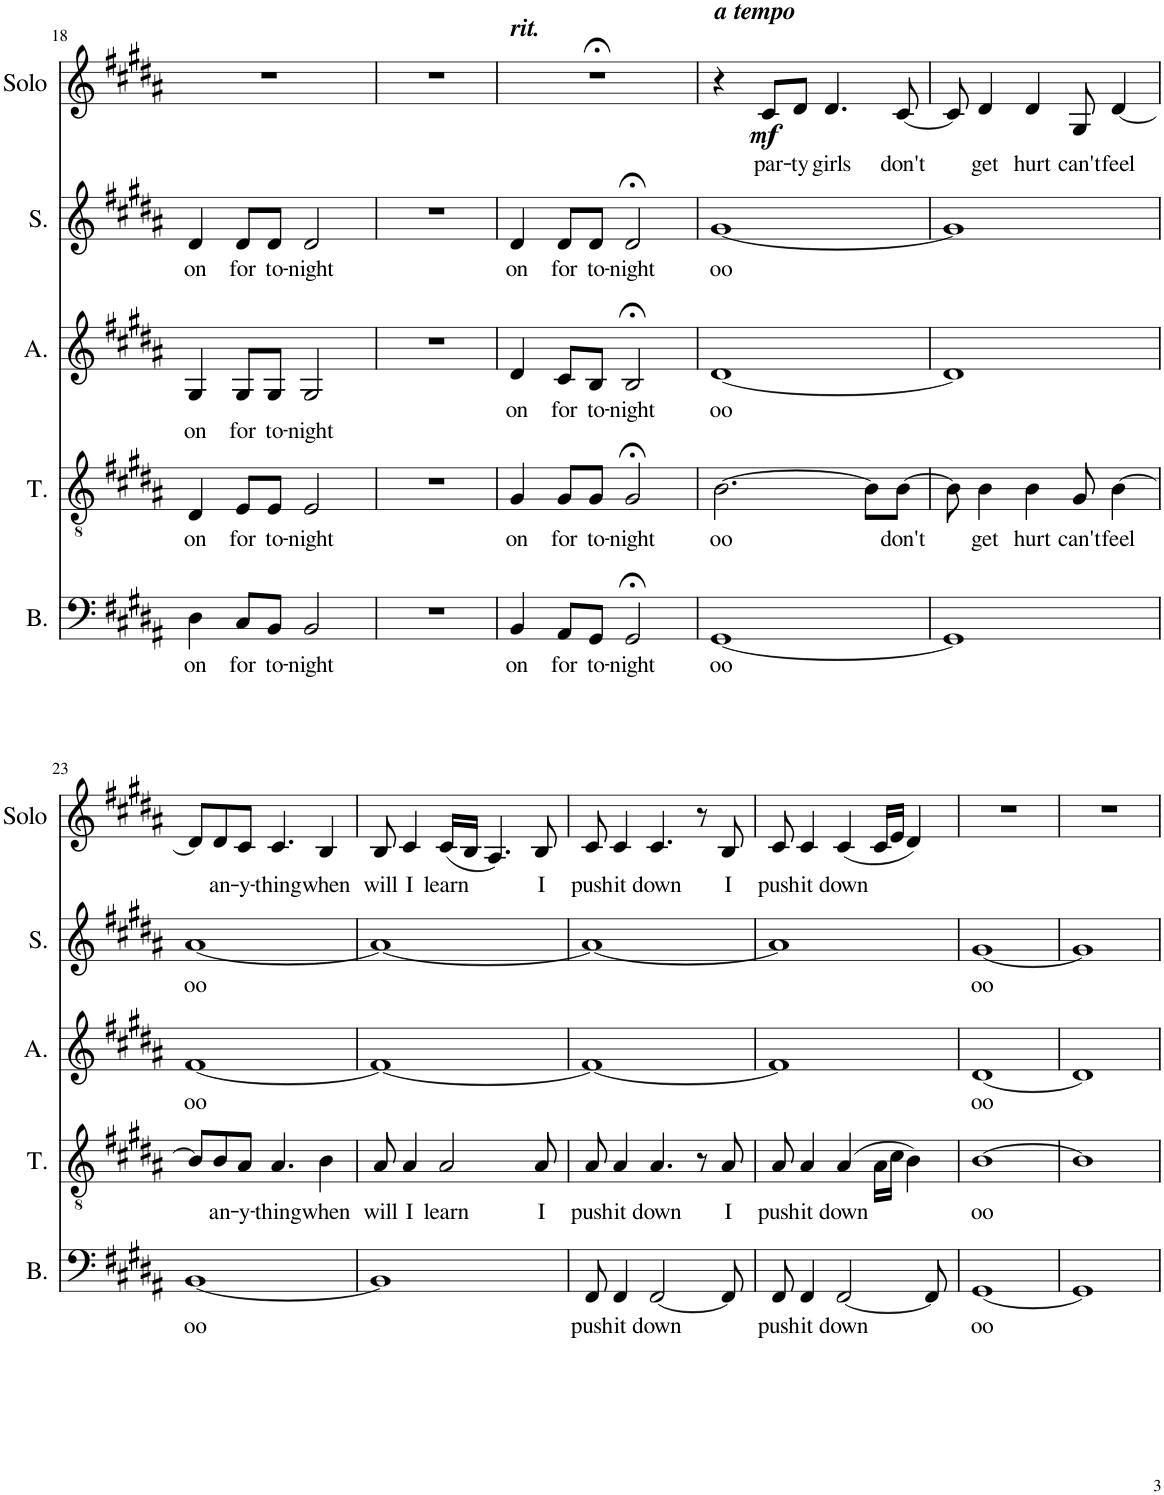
**kern	**text	**kern	**text	**kern	**text	**kern	**text	**kern	**text	**dynam
*part5	*part5	*part4	*part4	*part3	*part3	*part2	*part2	*part1	*part1	*part1
*staff5	*staff5	*staff4	*staff4	*staff3	*staff3	*staff2	*staff2	*staff1	*staff1	*staff1
*I"Bass	*	*I"Tenor	*	*I"Alto	*	*I"Soprano	*	*I"Solo	*	*
*I'B.	*	*I'T.	*	*I'A.	*	*I'S.	*	*I'Solo	*	*
!!LO:PB:g=z
*clefF4	*	*clefGv2	*	*clefG2	*	*clefG2	*	*clefG2	*	*
*k[f#c#g#d#a#]	*	*k[f#c#g#d#a#]	*	*k[f#c#g#d#a#]	*	*k[f#c#g#d#a#]	*	*k[f#c#g#d#a#]	*	*
*M2/2	*	*M2/2	*	*M2/2	*	*M2/2	*	*M2/2	*	*
*met(c|)	*	*met(c|)	*	*met(c|)	*	*met(c|)	*	*met(c|)	*	*
=18	=18	=18	=18	=18	=18	=18	=18	=18	=18	=18
!	!LO:LY:b	!	!LO:LY:b	!	!LO:LY:b	!	!LO:LY:b	!	!	!
4D#\	on	4D#/	on	4G#/	on	4d#/	on	1r	.	.
!	!LO:LY:b	!	!LO:LY:b	!	!LO:LY:b	!	!LO:LY:b	!	!	!
8C#/L	for	8E/L	for	8G#/L	for	8d#/L	for	.	.	.
!	!LO:LY:b	!	!LO:LY:b	!	!LO:LY:b	!	!LO:LY:b	!	!	!
8BB/J	to-	8E/J	to-	8G#/J	to-	8d#/J	to-	.	.	.
!	!LO:LY:b	!	!LO:LY:b	!	!LO:LY:b	!	!LO:LY:b	!	!	!
2BB/	-night	2E/	-night	2G#/	-night	2d#/	-night	.	.	.
=19	=19	=19	=19	=19	=19	=19	=19	=19	=19	=19
1r	.	1r	.	1r	.	1r	.	1r	.	.
=20	=20	=20	=20	=20	=20	=20	=20	=20	=20	=20
!	!	!	!	!	!	!	!	!LO:TX:a:Bi:t=rit.	!	!
!	!LO:LY:b	!	!LO:LY:b	!	!LO:LY:b	!	!LO:LY:b	!	!	!
4BB/	on	4G#/	on	4d#/	on	4d#/	on	1r;<	.	.
!	!LO:LY:b	!	!LO:LY:b	!	!LO:LY:b	!	!LO:LY:b	!	!	!
8AA#/L	for	8G#/L	for	8c#/L	for	8d#/L	for	.	.	.
!	!LO:LY:b	!	!LO:LY:b	!	!LO:LY:b	!	!LO:LY:b	!	!	!
8GG#/J	to-	8G#/J	to-	8B/J	to-	8d#/J	to-	.	.	.
!	!LO:LY:b	!	!LO:LY:b	!	!LO:LY:b	!	!LO:LY:b	!	!	!
2GG#;</	-night	2G#;</	-night	2B;</	-night	2d#;</	-night	.	.	.
=21	=21	=21	=21	=21	=21	=21	=21	=21	=21	=21
!	!	!	!	!	!	!	!	!LO:TX:a:Bi:t=a tempo	!	!
!	!LO:LY:b	!	!LO:LY:b	!	!LO:LY:b	!	!LO:LY:b	!	!	!
[1GG#	oo	[2.B\	oo	[1d#	oo	[1g#	oo	4r	.	.
!	!	!	!	!	!	!	!	!	!LO:LY:b	!LO:DY:b
.	.	.	.	.	.	.	.	8c#/L	par-	mf
!	!	!	!	!	!	!	!	!	!LO:LY:b	!
.	.	.	.	.	.	.	.	8d#/J	-ty	.
!	!	!	!	!	!	!	!	!	!LO:LY:b	!
.	.	.	.	.	.	.	.	4.d#/	girls	.
.	.	8B\L]	.	.	.	.	.	.	.	.
!	!	!	!LO:LY:b	!	!	!	!	!	!LO:LY:b	!
.	.	[8B\J	don't	.	.	.	.	[8c#/	don't	.
=22	=22	=22	=22	=22	=22	=22	=22	=22	=22	=22
1GG#]	.	8B\]	.	1d#]	.	1g#]	.	8c#/]	.	.
!	!	!	!LO:LY:b	!	!	!	!	!	!LO:LY:b	!
.	.	4B\	get	.	.	.	.	4d#/	get	.
!	!	!	!LO:LY:b	!	!	!	!	!	!LO:LY:b	!
.	.	4B\	hurt	.	.	.	.	4d#/	hurt	.
!	!	!	!LO:LY:b	!	!	!	!	!	!LO:LY:b	!
.	.	8G#/	can't	.	.	.	.	8G#/	can't	.
!	!	!	!LO:LY:b	!	!	!	!	!	!LO:LY:b	!
.	.	[4B\	feel	.	.	.	.	[4d#/	feel	.
!!LO:LB:g=z
=23	=23	=23	=23	=23	=23	=23	=23	=23	=23	=23
!	!LO:LY:b	!	!	!	!LO:LY:b	!	!LO:LY:b	!	!	!
[1BB	oo	8B/L]	.	[1f#	oo	[1a#	oo	8d#/L]	.	.
!	!	!	!LO:LY:b	!	!	!	!	!	!LO:LY:b	!
.	.	8B/	an-	.	.	.	.	8d#/	an-	.
!	!	!	!LO:LY:b	!	!	!	!	!	!LO:LY:b	!
.	.	8A#/J	-y-	.	.	.	.	8c#/J	-y-	.
!	!	!	!LO:LY:b	!	!	!	!	!	!LO:LY:b	!
.	.	4.A#/	-thing	.	.	.	.	4.c#/	-thing	.
!	!	!	!LO:LY:b	!	!	!	!	!	!LO:LY:b	!
.	.	4B\	when	.	.	.	.	4B/	when	.
=24	=24	=24	=24	=24	=24	=24	=24	=24	=24	=24
!	!	!	!LO:LY:b	!	!	!	!	!	!LO:LY:b	!
1BB]	.	8A#/	will	1f#_	.	1a#_	.	8B/	will	.
!	!	!	!LO:LY:b	!	!	!	!	!	!LO:LY:b	!
.	.	4A#/	I	.	.	.	.	4c#/	I	.
!	!	!	!LO:LY:b	!	!	!	!	!	!LO:LY:b	!
.	.	2A#/	learn	.	.	.	.	(16c#/LL	learn	.
.	.	.	.	.	.	.	.	16B/JJ	.	.
.	.	.	.	.	.	.	.	4.A#/)	.	.
!	!	!	!LO:LY:b	!	!	!	!	!	!LO:LY:b	!
.	.	8A#/	I	.	.	.	.	8B/	I	.
=25	=25	=25	=25	=25	=25	=25	=25	=25	=25	=25
!	!LO:LY:b	!	!LO:LY:b	!	!	!	!	!	!LO:LY:b	!
8FF#/	push	8A#/	push	1f#_	.	1a#_	.	8c#/	push	.
!	!LO:LY:b	!	!LO:LY:b	!	!	!	!	!	!LO:LY:b	!
4FF#/	it	4A#/	it	.	.	.	.	4c#/	it	.
!	!LO:LY:b	!	!LO:LY:b	!	!	!	!	!	!LO:LY:b	!
[2FF#/	down	4.A#/	down	.	.	.	.	4.c#/	down	.
.	.	8r	.	.	.	.	.	8r	.	.
!	!	!	!LO:LY:b	!	!	!	!	!	!LO:LY:b	!
8FF#/]	.	8A#/	I	.	.	.	.	8B/	I	.
=26	=26	=26	=26	=26	=26	=26	=26	=26	=26	=26
!	!LO:LY:b	!	!LO:LY:b	!	!	!	!	!	!LO:LY:b	!
8FF#/	push	8A#/	push	1f#]	.	1a#]	.	8c#/	push	.
!	!LO:LY:b	!	!LO:LY:b	!	!	!	!	!	!LO:LY:b	!
4FF#/	it	4A#/	it	.	.	.	.	4c#/	it	.
!	!LO:LY:b	!	!LO:LY:b	!	!	!	!	!	!LO:LY:b	!
[2FF#/	down	(4A#/	down	.	.	.	.	(4c#/	down	.
.	.	16A#\LL	.	.	.	.	.	16c#/LL	.	.
.	.	16c#\JJ	.	.	.	.	.	16e/JJ	.	.
.	.	4B\)	.	.	.	.	.	4d#/)	.	.
8FF#/]	.	.	.	.	.	.	.	.	.	.
=27	=27	=27	=27	=27	=27	=27	=27	=27	=27	=27
!	!LO:LY:b	!	!LO:LY:b	!	!LO:LY:b	!	!LO:LY:b	!	!	!
[1GG#	oo	[1B	oo	[1d#	oo	[1g#	oo	1r	.	.
=28	=28	=28	=28	=28	=28	=28	=28	=28	=28	=28
1GG#]	.	1B]	.	1d#]	.	1g#]	.	1r	.	.
=	=	=	=	=	=	=	=	=	=	=
*-	*-	*-	*-	*-	*-	*-	*-	*-	*-	*-
